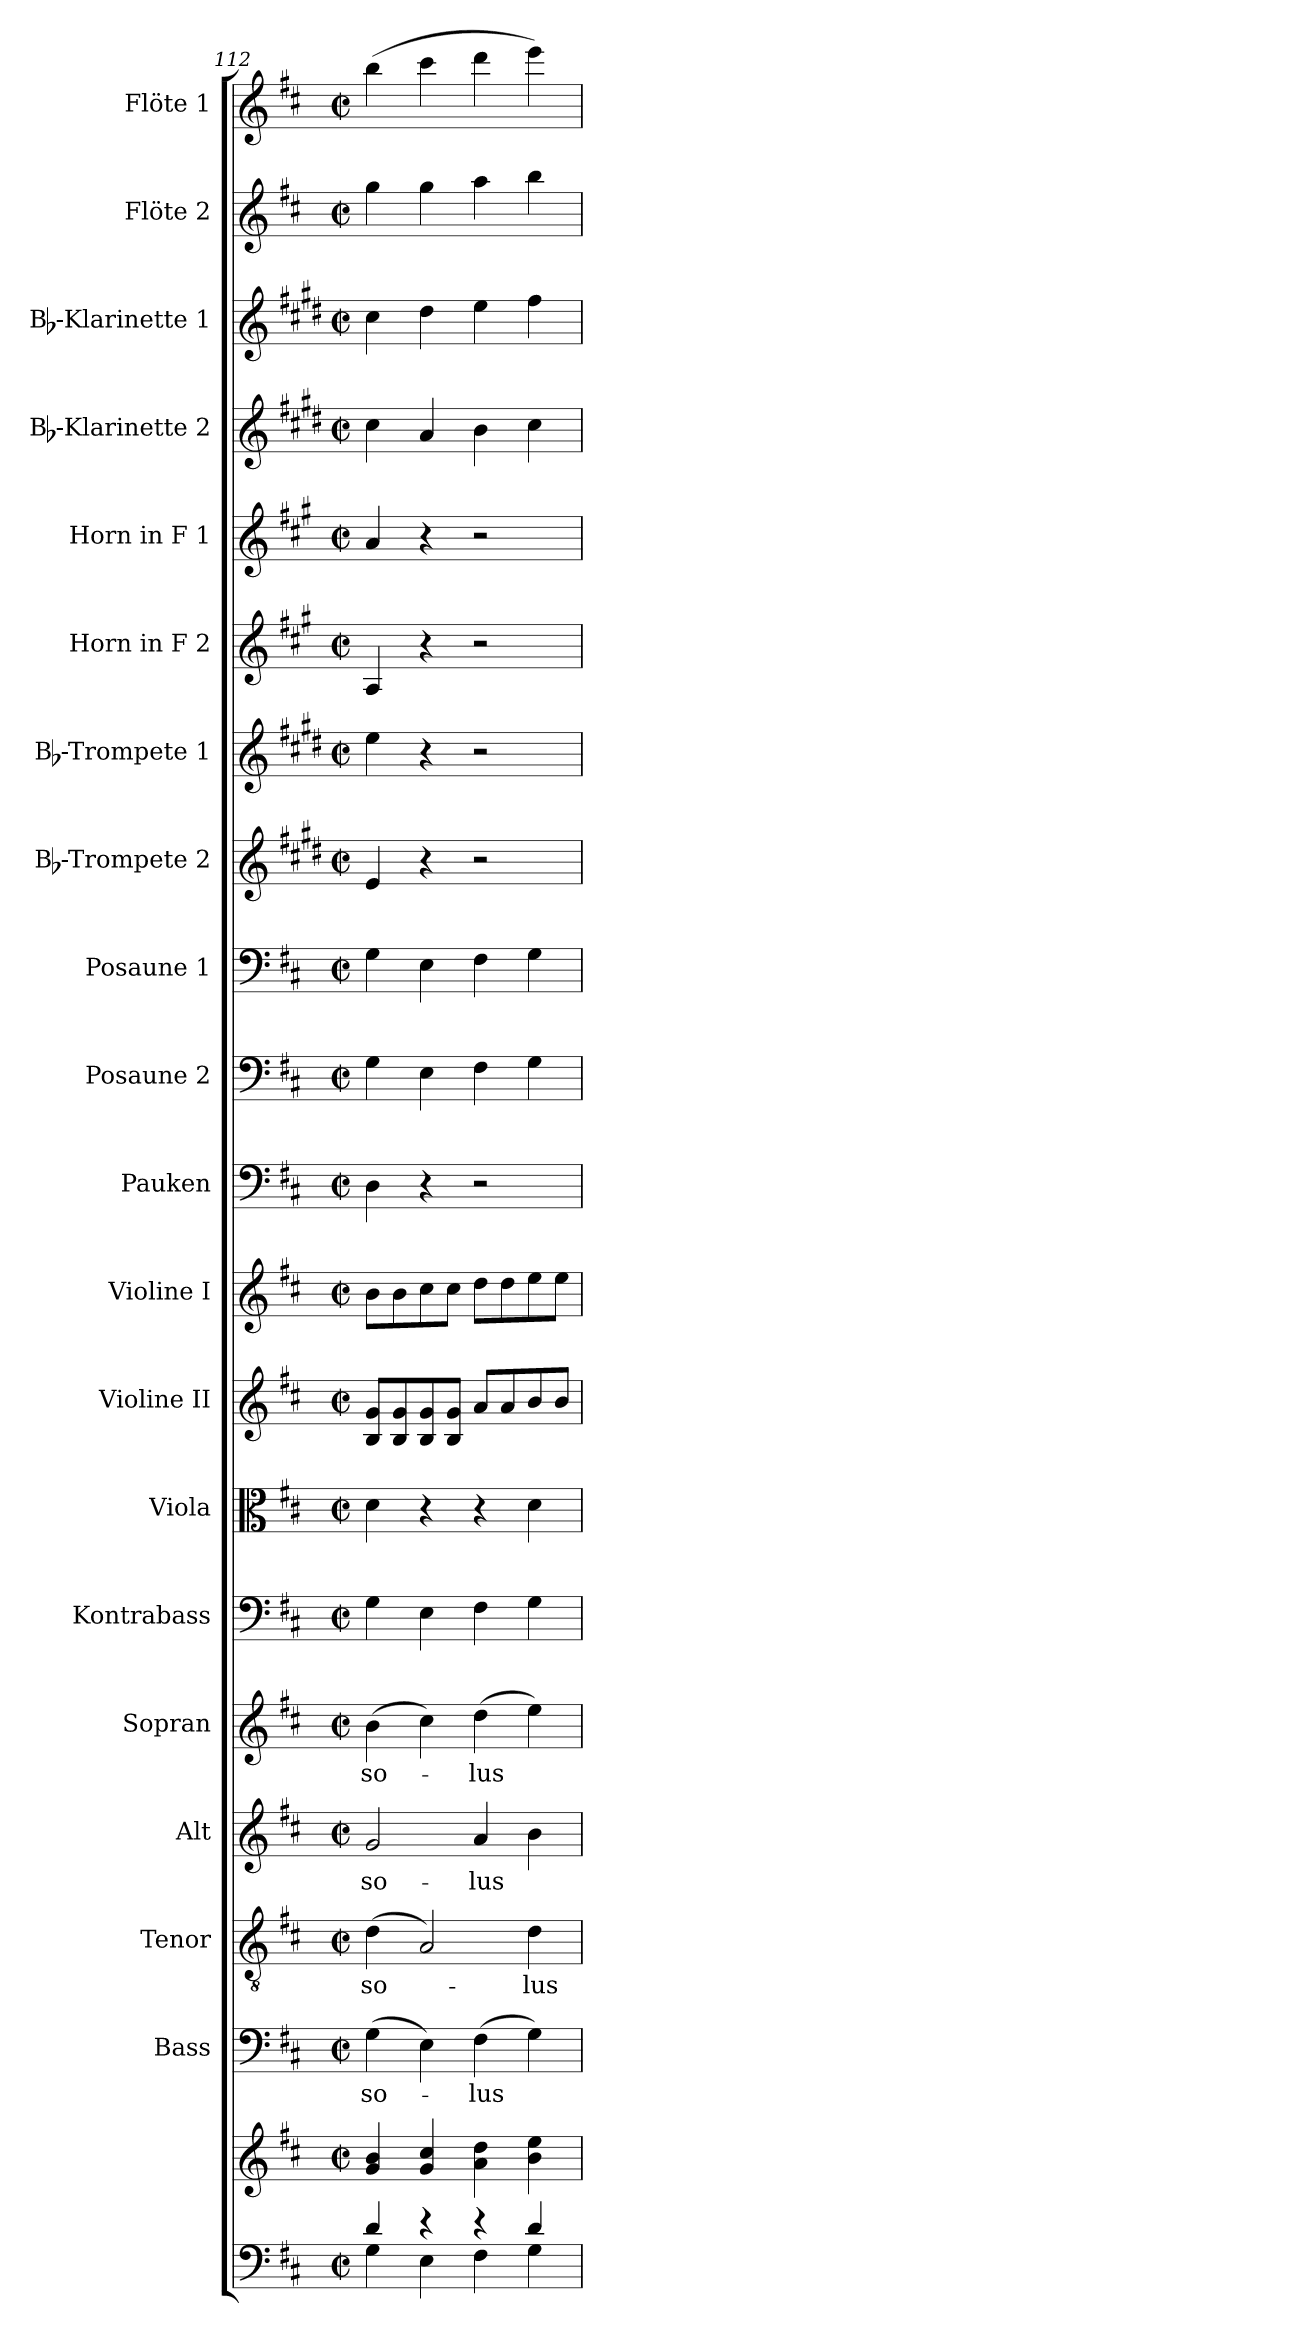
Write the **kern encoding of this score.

**kern	**kern	**kern	**text	**kern	**text	**kern	**text	**kern	**text	**kern	**kern	**kern	**kern	**kern	**kern	**kern	**kern	**kern	**kern	**kern	**kern	**kern	**kern	**kern
*part20	*part20	*part19	*part19	*part18	*part18	*part17	*part17	*part16	*part16	*part15	*part14	*part13	*part12	*part11	*part10	*part9	*part8	*part7	*part6	*part5	*part4	*part3	*part2	*part1
*staff21	*staff20	*staff19	*staff19	*staff18	*staff18	*staff17	*staff17	*staff16	*staff16	*staff15	*staff14	*staff13	*staff12	*staff11	*staff10	*staff9	*staff8	*staff7	*staff6	*staff5	*staff4	*staff3	*staff2	*staff1
*	*	*I"Bass	*	*I"Tenor	*	*I"Alt	*	*I"Sopran	*	*I"Kontrabass	*I"Viola	*I"Violine II	*I"Violine I	*I"Pauken	*I"Posaune 2	*I"Posaune 1	*I"Bb-Trompete 2	*I"Bb-Trompete 1	*I"Horn in F 2	*I"Horn in F 1	*I"Bb-Klarinette 2	*I"Bb-Klarinette 1	*I"Flöte 2	*I"Flöte 1
*	*	*I'B.	*	*I'T.	*	*I'A.	*	*I'S.	*	*I'Kb.	*I'Vla.	*I'Vl. II	*I'Vl. I	*I'Pk.	*I'Pos. 2	*I'Pos. 1	*I'Bb Trp. 2	*I'Bb Trp. 1	*	*	*I'Bb Kl. 2	*I'Bb Kl. 1	*I'Fl. 2	*I'Fl. 1
*clefF4	*clefG2	*clefF4	*	*clefGv2	*	*clefG2	*	*clefG2	*	*clefF4	*clefC3	*clefG2	*clefG2	*clefF4	*clefF4	*clefF4	*clefG2	*clefG2	*clefG2	*clefG2	*clefG2	*clefG2	*clefG2	*clefG2
*	*	*	*	*	*	*	*	*	*	*ITrd7c12	*	*	*	*	*	*	*ITrd1c2	*ITrd1c2	*ITrd4c7	*ITrd4c7	*ITrd1c2	*ITrd1c2	*	*
*k[f#c#]	*k[f#c#]	*k[f#c#]	*	*k[f#c#]	*	*k[f#c#]	*	*k[f#c#]	*	*k[f#c#]	*k[f#c#]	*k[f#c#]	*k[f#c#]	*k[f#c#]	*k[f#c#]	*k[f#c#]	*k[f#c#]	*k[f#c#]	*k[f#c#]	*k[f#c#]	*k[f#c#]	*k[f#c#]	*k[f#c#]	*k[f#c#]
*D:	*D:	*D:	*	*D:	*	*D:	*	*D:	*	*D:	*D:	*D:	*D:	*D:	*D:	*D:	*D:	*D:	*D:	*D:	*D:	*D:	*D:	*D:
*M2/2	*M2/2	*M2/2	*	*M2/2	*	*M2/2	*	*M2/2	*	*M2/2	*M2/2	*M2/2	*M2/2	*M2/2	*M2/2	*M2/2	*M2/2	*M2/2	*M2/2	*M2/2	*M2/2	*M2/2	*M2/2	*M2/2
*met(c|)	*met(c|)	*met(c|)	*	*met(c|)	*	*met(c|)	*	*met(c|)	*	*met(c|)	*met(c|)	*met(c|)	*met(c|)	*met(c|)	*met(c|)	*met(c|)	*met(c|)	*met(c|)	*met(c|)	*met(c|)	*met(c|)	*met(c|)	*met(c|)	*met(c|)
=112	=112	=112	=112	=112	=112	=112	=112	=112	=112	=112	=112	=112	=112	=112	=112	=112	=112	=112	=112	=112	=112	=112	=112	=112
*^	*	*	*	*	*	*	*	*	*	*	*	*	*	*	*	*	*	*	*	*	*	*	*	*
!	!	!	!	!LO:LY:b	!	!LO:LY:b	!	!LO:LY:b	!	!LO:LY:b	!	!	!	!	!	!	!	!	!	!	!	!	!	!	!
4d/	4G\	4g/ 4b/	(>4G\	so-	(>4d\	so-	2g/	so-	(>4b\	so-	4GG\	4d\	8B/ 8g/L	8b\L	4D\	4G\	4G\	4d/	4dd\	4D/	4d/	4b\	4b\	4gg\	(>4bb\
.	.	.	.	.	.	.	.	.	.	.	.	.	8B/ 8g/	8b\	.	.	.	.	.	.	.	.	.	.	.
4rd	4E\	4g/ 4cc#/	4E\)	.	2A/)	.	.	.	4cc#\)	.	4EE\	4r	8B/ 8g/	8cc#\	4r	4E\	4E\	4r	4r	4r	4r	4g/	4cc#\	4gg\	4ccc#\
.	.	.	.	.	.	.	.	.	.	.	.	.	8B/ 8g/J	8cc#\J	.	.	.	.	.	.	.	.	.	.	.
!	!	!	!	!LO:LY:b	!	!	!	!LO:LY:b	!	!LO:LY:b	!	!	!	!	!	!	!	!	!	!	!	!	!	!	!
4rd	4F#\	4a\ 4dd\	(>4F#\	-lus	.	.	4a/	-lus	(>4dd\	-lus	4FF#\	4r	8a/L	8dd\L	2r	4F#\	4F#\	2r	2r	2r	2r	4a\	4dd\	4aa\	4ddd\
.	.	.	.	.	.	.	.	.	.	.	.	.	8a/	8dd\	.	.	.	.	.	.	.	.	.	.	.
!	!	!	!	!	!	!LO:LY:b	!	!	!	!	!	!	!	!	!	!	!	!	!	!	!	!	!	!	!
4d/	4G\	4b\ 4ee\	4G\)	.	4d\	-lus	4b\	.	4ee\)	.	4GG\	4d\	8b/	8ee\	.	4G\	4G\	.	.	.	.	4b\	4ee\	4bb\	4eee\)
.	.	.	.	.	.	.	.	.	.	.	.	.	8b/J	8ee\J	.	.	.	.	.	.	.	.	.	.	.
*v	*v	*	*	*	*	*	*	*	*	*	*	*	*	*	*	*	*	*	*	*	*	*	*	*	*
=	=	=	=	=	=	=	=	=	=	=	=	=	=	=	=	=	=	=	=	=	=	=	=	=
*-	*-	*-	*-	*-	*-	*-	*-	*-	*-	*-	*-	*-	*-	*-	*-	*-	*-	*-	*-	*-	*-	*-	*-	*-
